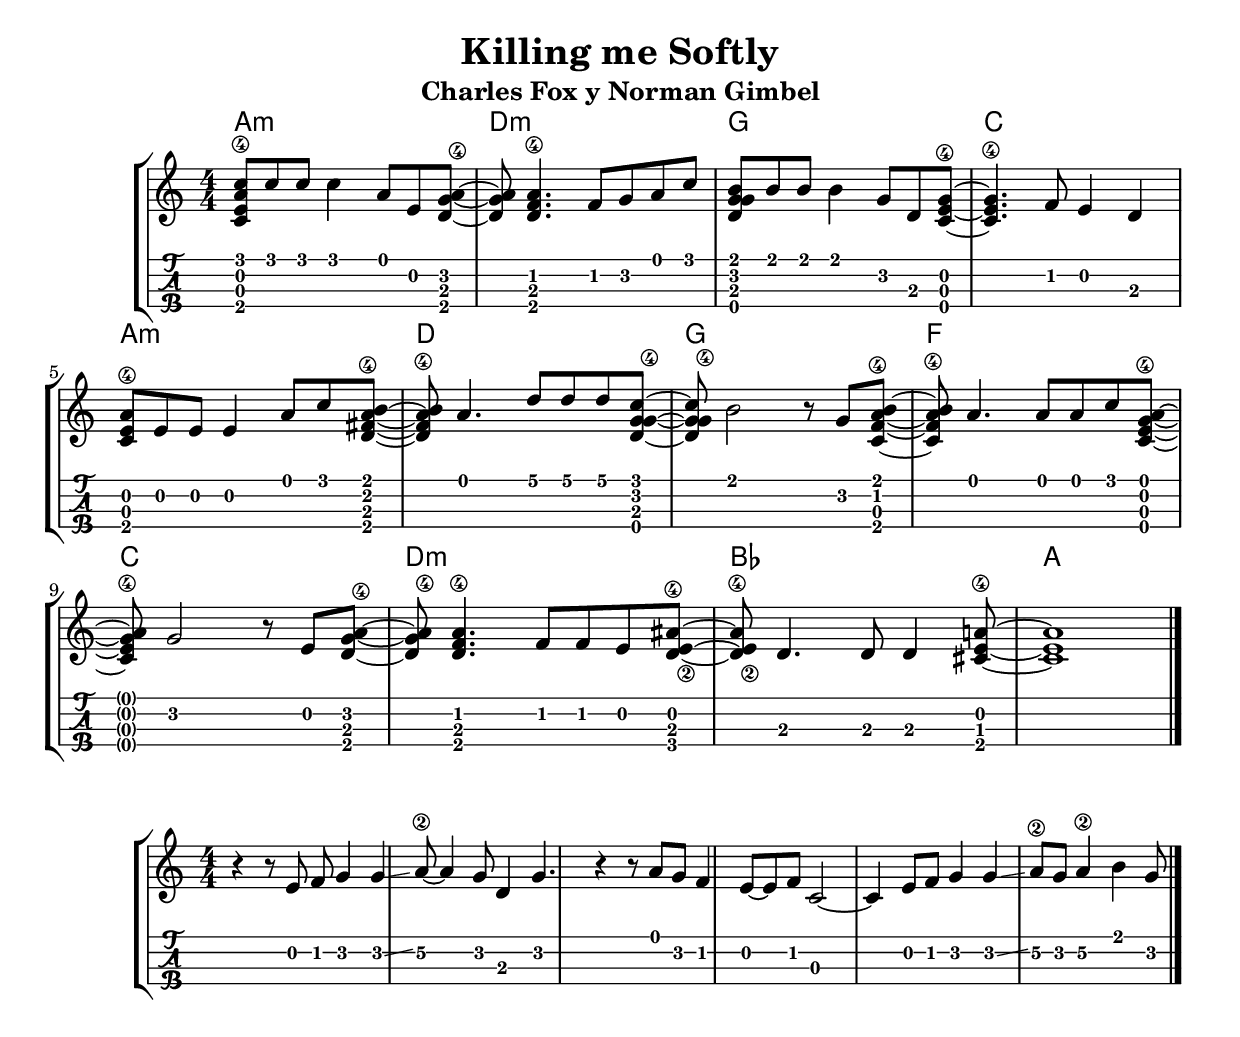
\header {
  title = "Killing me Softly"
  subtitle = "Charles Fox y Norman Gimbel"
  subsubtile = "a"
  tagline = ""  % removed
}

\layout{
	\context {
		\TabStaff
		stringTunings = #ukulele-tuning
	}
}

%--- Introducción de las notas ---%
uno = \relative c' {
\key c \major
\numericTimeSignature
\time 4/4
	<c e a\4 c>8 c' c c4 a8 e <d g a\4>~ |         % Am
	<d g a> <d f a\4>4. f8 g a c |                 % Dm
	<d, g g b> b' b b4 g8 d <c e g\4>~ |           % G
	<c e g\4>4. f8 e4 d4 |                         % C
	\break
  	<c e a\4>8 e e e4 a8 c <d, fis a\4 b>~ |       % Am
	<d fis a\4 b> a'4. d8 d d <c g d g\4>~ |      % D
	<c g d g\4> b2 r8 g <c, f a\4 b>~ |           % G
	<c f a\4 b> a'4. a8 a c <c, e g\4 a>~ |        % F
	\break
  	<c e g\4 a> g'2 r8 e8 <d g a\4>~ |             % C
	<d g a\4> <d f a\4>4. f8 f e8 <d e\2 ais\4>~ | % Dm
  	<d e\2 ais\4> d4. d8 d4 <cis e a\4>8~ |        % Bb
	<cis e a>1 |                                   % A
	\bar "|." 
}

acordes = \chordmode {
	a1:m d:m g c a:m d g f c d:m bes a
 }


% Estrofa
dos = \relative c' {
\key c \major
\numericTimeSignature
\time 4/4
	r4 r8 e8 f g4 g4\glissando a8\2~ a4 g8 d4 g4.
	r4 r8 a8 g f4 e8~ 
	e f8 c2~ 
	c4 e8 f g4 g4\glissando a8\2 g8 a4\2 b g8
	\bar "|." 
}

acordesdos = \chordmode {
	% a1:m d:m g c a:m d g f c d:m bes a
 }

%--- Partitura ---%
\score {
	\new StaffGroup	
	<<
	    \new ChordNames \acordes
		\new Staff \uno
		\new TabStaff \uno
	>>
}

\score {
	\new StaffGroup	
	<<
	    \new ChordNames \acordesdos
		\new Staff \dos
		\new TabStaff \dos
	>>
}